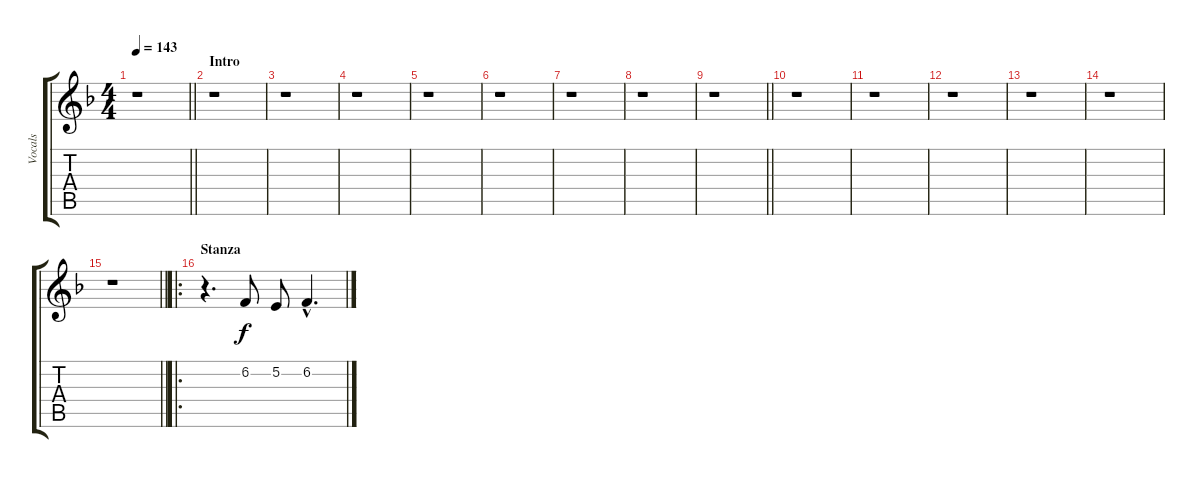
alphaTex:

\track ("Vocals" "Vocals") {instrument clarinet}
\staff {score tabs}
\tuning (E4 B3 G3 D3 A2 E2) {hide}
\ts (4 4)
\tempo 143
\clef g2
\barLineRight lightlight
\ks f
r.1{dy f instrument clarinet} |
\section ("" "Intro")
r.1 |
r.1 |
r.1 |
r.1 |
r.1 |
r.1 |
r.1 |
\barLineRight lightlight
r.1 |
r.1 |
r.1 |
r.1 |
r.1 |
r.1 |
\barLineRight lightlight
r.1 |
\ro
\section ("" "Stanza")
r.4{d} 6.2.8 5.2.8 6.2{hac}.4{d}
